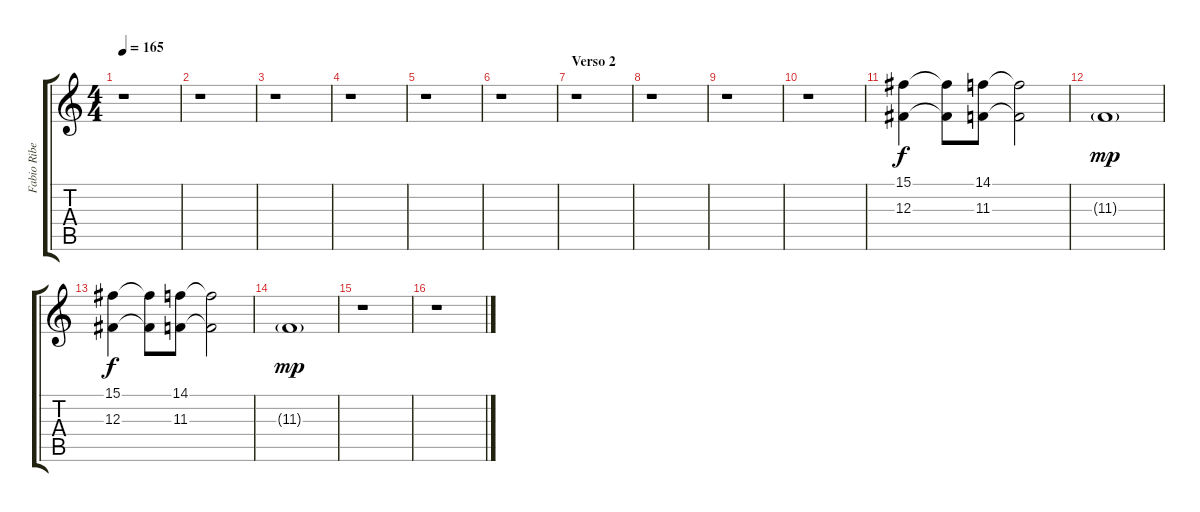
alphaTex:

\track ("Fabio Ribeiro" "Fabio Ribe") {instrument stringensemble1}
\staff {score tabs}
\tuning (Eb4 Bb3 Gb3 Db3 Ab2 Eb2) {hide}
\ts (4 4)
\tempo 165
\clef g2
\ks c
r.1{dy f} |
r.1 |
r.1 |
r.1 |
r.1 |
r.1 |
\section ("" "Verso 2")
r.1 |
r.1 |
r.1 |
r.1 |
(15.1 12.3).4 (15.1{t} 12.3{t}).8 (14.1 11.3).8 (14.1{t} 11.3{t}).2 |
11.3{g}.1{dy mp} |
(15.1 12.3).4{dy f} (15.1{t} 12.3{t}).8 (14.1 11.3).8 (14.1{t} 11.3{t}).2 |
11.3{g}.1{dy mp} |
r.1 |
r.1
